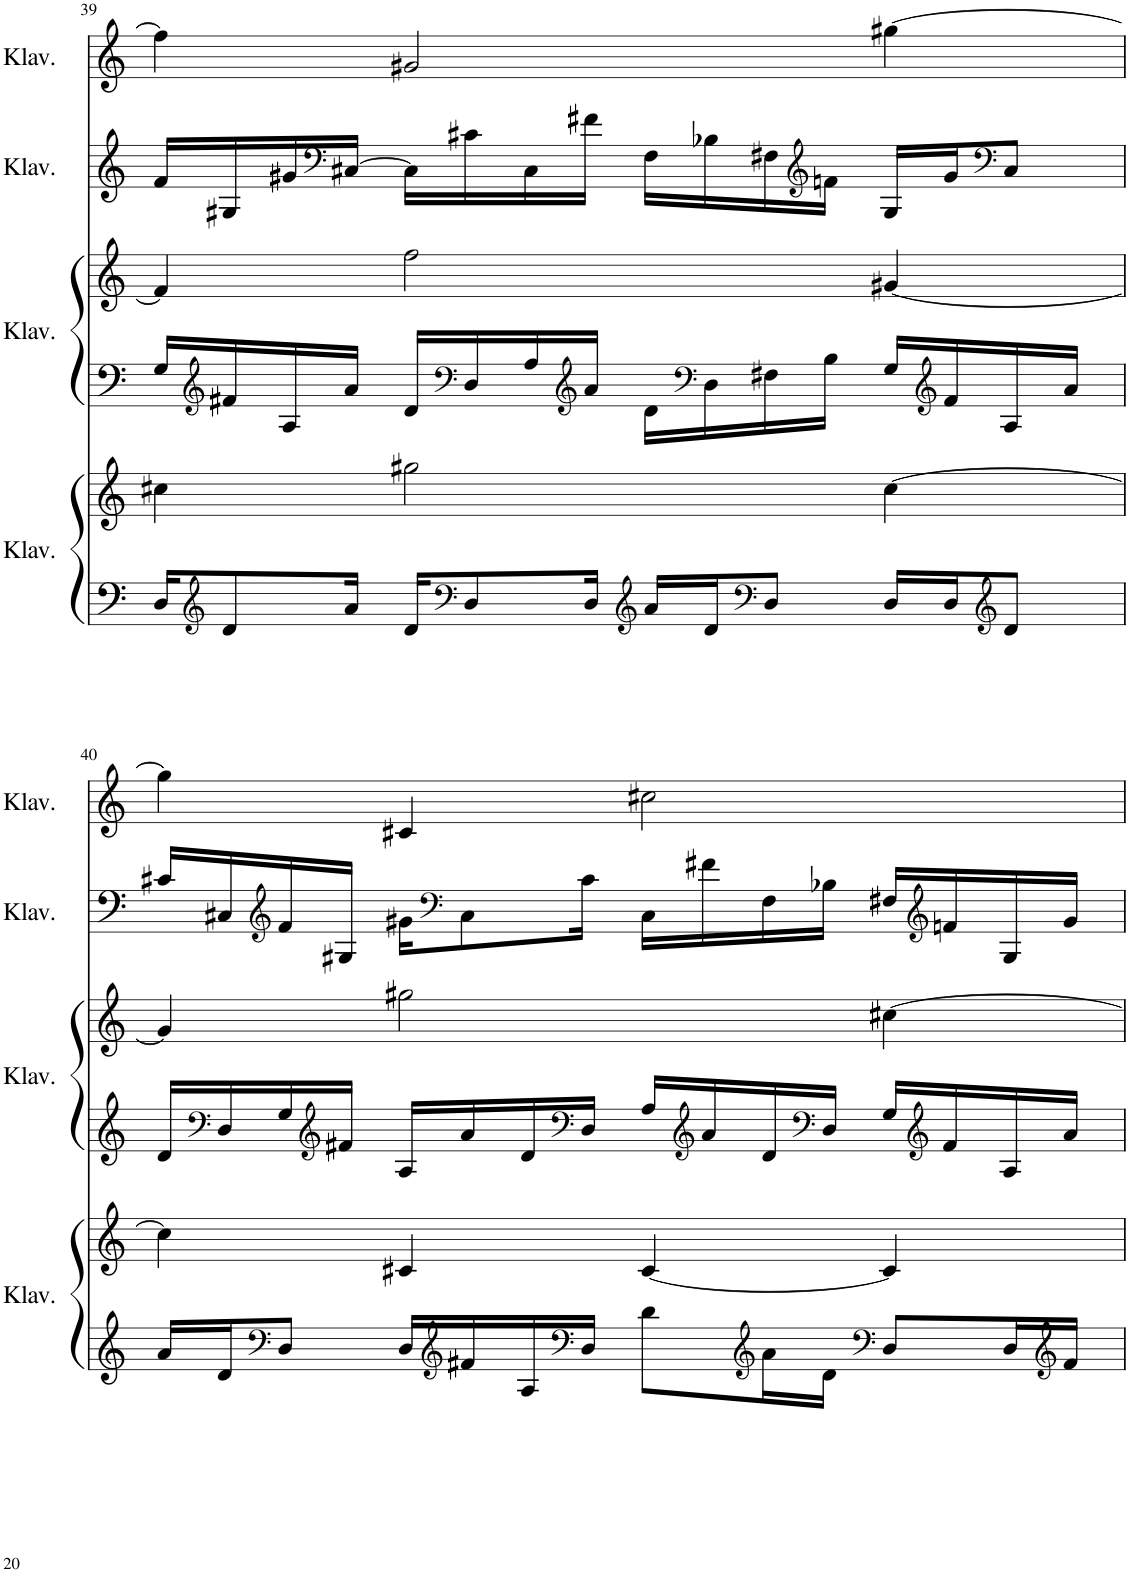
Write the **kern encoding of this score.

**kern	**kern	**kern	**kern	**kern	**kern
*part4	*part4	*part3	*part3	*part2	*part1
*staff6	*staff5	*staff4	*staff3	*staff2	*staff1
*I"Klavier	*	*I"Klavier	*	*I"Klavier	*I"Klavier
*I'Klav.	*	*I'Klav.	*	*I'Klav.	*I'Klav.
!!LO:PB:g=z
*clefF4	*clefG2	*clefF4	*clefG2	*clefF4	*clefG2
*k[]	*k[]	*k[]	*k[]	*k[]	*k[]
*M4/4	*M4/4	*M4/4	*M4/4	*M4/4	*M4/4
=39	=39	=39	=39	=39	=39
16D/KL	4cc#X\	16G/LL	4f#/]	16f/LL	4ff\]
*clefG2	*	*clefG2	*	*	*
8d/	.	16f#X/	.	16G#X/	.
.	.	16A/	.	16g#X/	.
*	*	*	*	*clefF4	*
16a/Jk	.	16a/JJ	.	[16C#X/JJ	.
16d/KL	2gg#X\	16d/LL	2ff\	16C#\LL]	2g#X/
*clefF4	*	*clefF4	*	*	*
8D/	.	16D/	.	16c#X\	.
.	.	16A/	.	16C#\	.
*	*	*clefG2	*	*	*
16D/Jk	.	16a/JJ	.	16f#X\JJ	.
*clefG2	*	*	*	*	*
16a/LL	.	16d\LL	.	16F\LL	.
*	*	*clefF4	*	*	*
16d/J	.	16D\	.	16B-X\	.
*clefF4	*	*	*	*	*
8D/J	.	16F#X\	.	16F#X\	.
*	*	*	*	*clefG2	*
.	.	16B\JJ	.	16fn\JJ	.
16D/LL	[4cc#\	16G/LL	[4g#X/	16G#/LL	[4gg#X\
*	*	*clefG2	*	*	*
16D/J	.	16f#/	.	16g#/J	.
*clefG2	*	*	*	*clefF4	*
8d/J	.	16A/	.	8C#/J	.
.	.	16a/JJ	.	.	.
!!LO:LB:g=z
=40	=40	=40	=40	=40	=40
16a/LL	4cc#\]	16d/LL	4g#/]	16c#X/LL	4gg#\]
*	*	*clefF4	*	*	*
16d/J	.	16D/	.	16C#X/	.
*clefF4	*	*	*	*clefG2	*
8D/J	.	16G/	.	16f/	.
*	*	*clefG2	*	*	*
.	.	16f#X/JJ	.	16G#X/JJ	.
16D/LL	4c#X/	16A/LL	2gg#X\	16g#X\KL	4c#X/
*clefG2	*	*	*	*clefF4	*
16f#X/	.	16a/	.	8C#\	.
16A/	.	16d/	.	.	.
*clefF4	*	*clefF4	*	*	*
16D/JJ	.	16D/JJ	.	16c#\Jk	.
8d\L	[4c#/	16A/LL	.	16C#\LL	2cc#X\
*	*	*clefG2	*	*	*
.	.	16a/	.	16f#X\	.
*clefG2	*	*	*	*	*
16a\L	.	16d/	.	16F\	.
*	*	*clefF4	*	*	*
16d\JJ	.	16D/JJ	.	16B-X\JJ	.
*clefF4	*	*	*	*	*
8D/L	4c#/]	16G/LL	[4cc#X\	16F#X/LL	.
*	*	*clefG2	*	*clefG2	*
.	.	16f#/	.	16fn/	.
16D/L	.	16A/	.	16G#/	.
*clefG2	*	*	*	*	*
16f#/JJ	.	16a/JJ	.	16g#/JJ	.
=	=	=	=	=	=
*-	*-	*-	*-	*-	*-
